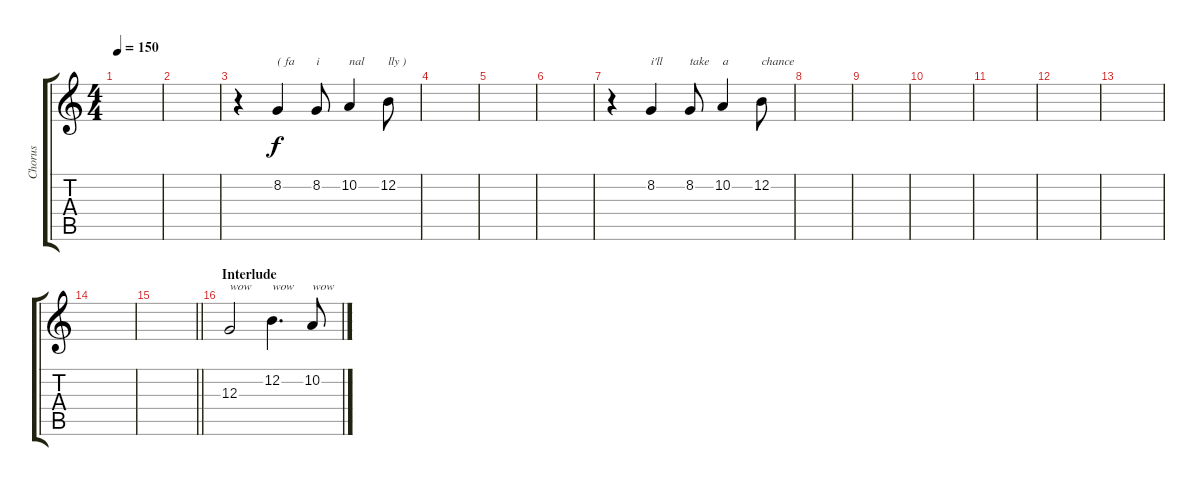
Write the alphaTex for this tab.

\track ("Chorus" "Chorus") {instrument synthbrass1}
\staff {score tabs}
\tuning (E4 B3 G3 D3 A2 E2) {hide}
\ts (4 4)
\tempo 150
\clef g2
\ks c
|
|
r.4 8.2.4{txt "( fa"} 8.2.8{txt "i"} 10.2.4{txt "nal"} 12.2.8{txt "lly )"} |
|
|
|
r.4 8.2.4{txt "i'll"} 8.2.8{txt "take"} 10.2.4{txt "a"} 12.2.8{txt "chance"} |
|
|
|
|
|
|
|
\barLineRight lightlight
|
\section ("" "Interlude")
12.3.2{txt "wow"} 12.2.4{d txt "wow"} 10.2.8{txt "wow"}
